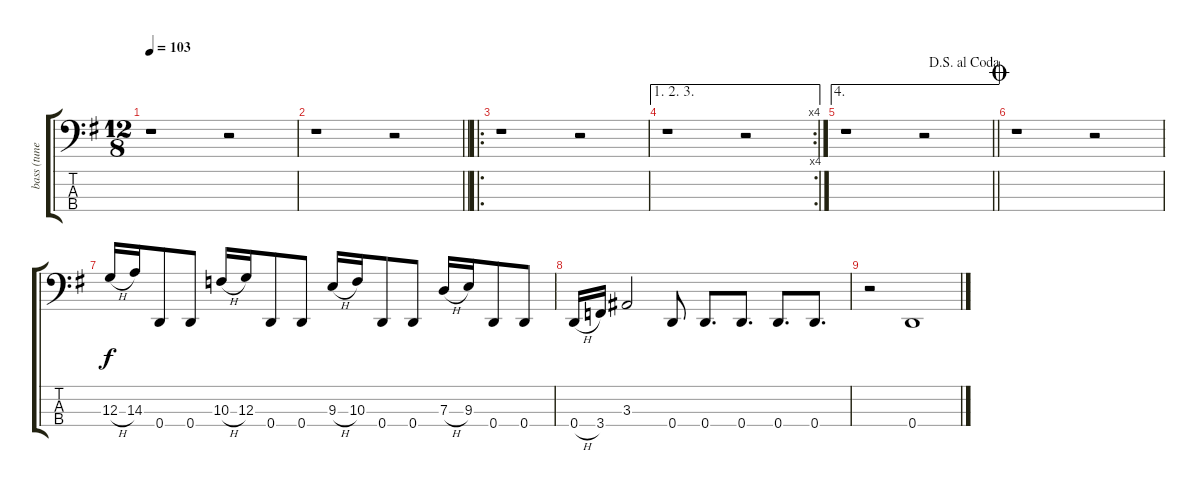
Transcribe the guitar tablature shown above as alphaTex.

\track ("bass (tune down whole step)" "bass (tune") {instrument electricbassfinger}
\staff {score tabs}
\tuning (F2 C2 G1 D1) {hide}
\ts (12 8)
\tempo 103
\clef f4
\ks g
r.1{dy f} r.2 |
\barLineRight lightlight
r.1 r.2 |
\ro
r.1 r.2 |
\ae (1 2 3)
\rc 4
r.1 r.2 |
\ae 4
\jump dalsegnoalcoda
\barLineRight lightlight
r.1 r.2 |
\jump coda
r.1 r.2 |
12.3{h}.16 14.3.16 0.4.8 0.4.8 10.3{h}.16 12.3.16 0.4.8 0.4.8 9.3{h}.16 10.3.16 0.4.8 0.4.8 7.3{h}.16 9.3.16 0.4.8 0.4.8 |
0.4{h}.16 3.4.16 3.3.2 0.4.8 0.4.8{d} 0.4.8{d} 0.4.8{d} 0.4.8{d} |
r.2 0.4.1
